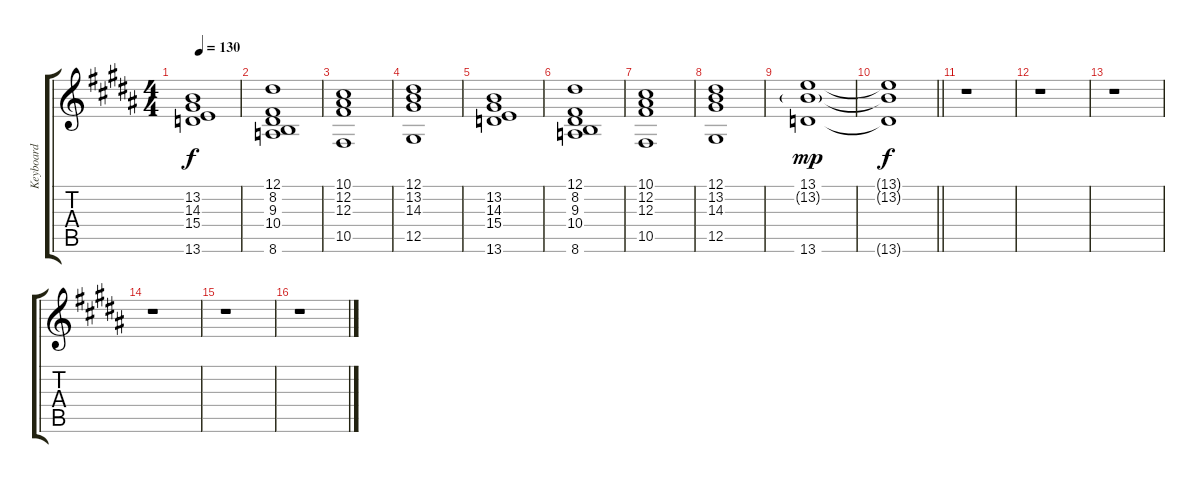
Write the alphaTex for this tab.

\track ("Keyboard" "Keyboard") {instrument stringensemble1}
\staff {score tabs}
\tuning (Eb4 Bb3 Gb3 Db3 Ab2 Db3) {hide}
\ts (4 4)
\tempo 130
\clef g2
\ks b
(13.2 14.3 15.4 13.6).1{dy f} |
(12.1 8.2 9.3 10.4 8.6).1 |
(10.1 12.2 12.3 10.5).1 |
(12.1 13.2 14.3 12.5).1 |
(13.2 14.3 15.4 13.6).1 |
(12.1 8.2 9.3 10.4 8.6).1 |
(10.1 12.2 12.3 10.5).1 |
(12.1 13.2 14.3 12.5).1 |
(13.1 13.2{g} 13.6).1{dy mp} |
\barLineRight lightlight
(13.1{t} 13.2{t} 13.6{t}).1{dy f} |
r.1 |
r.1 |
r.1 |
r.1 |
r.1 |
r.1
